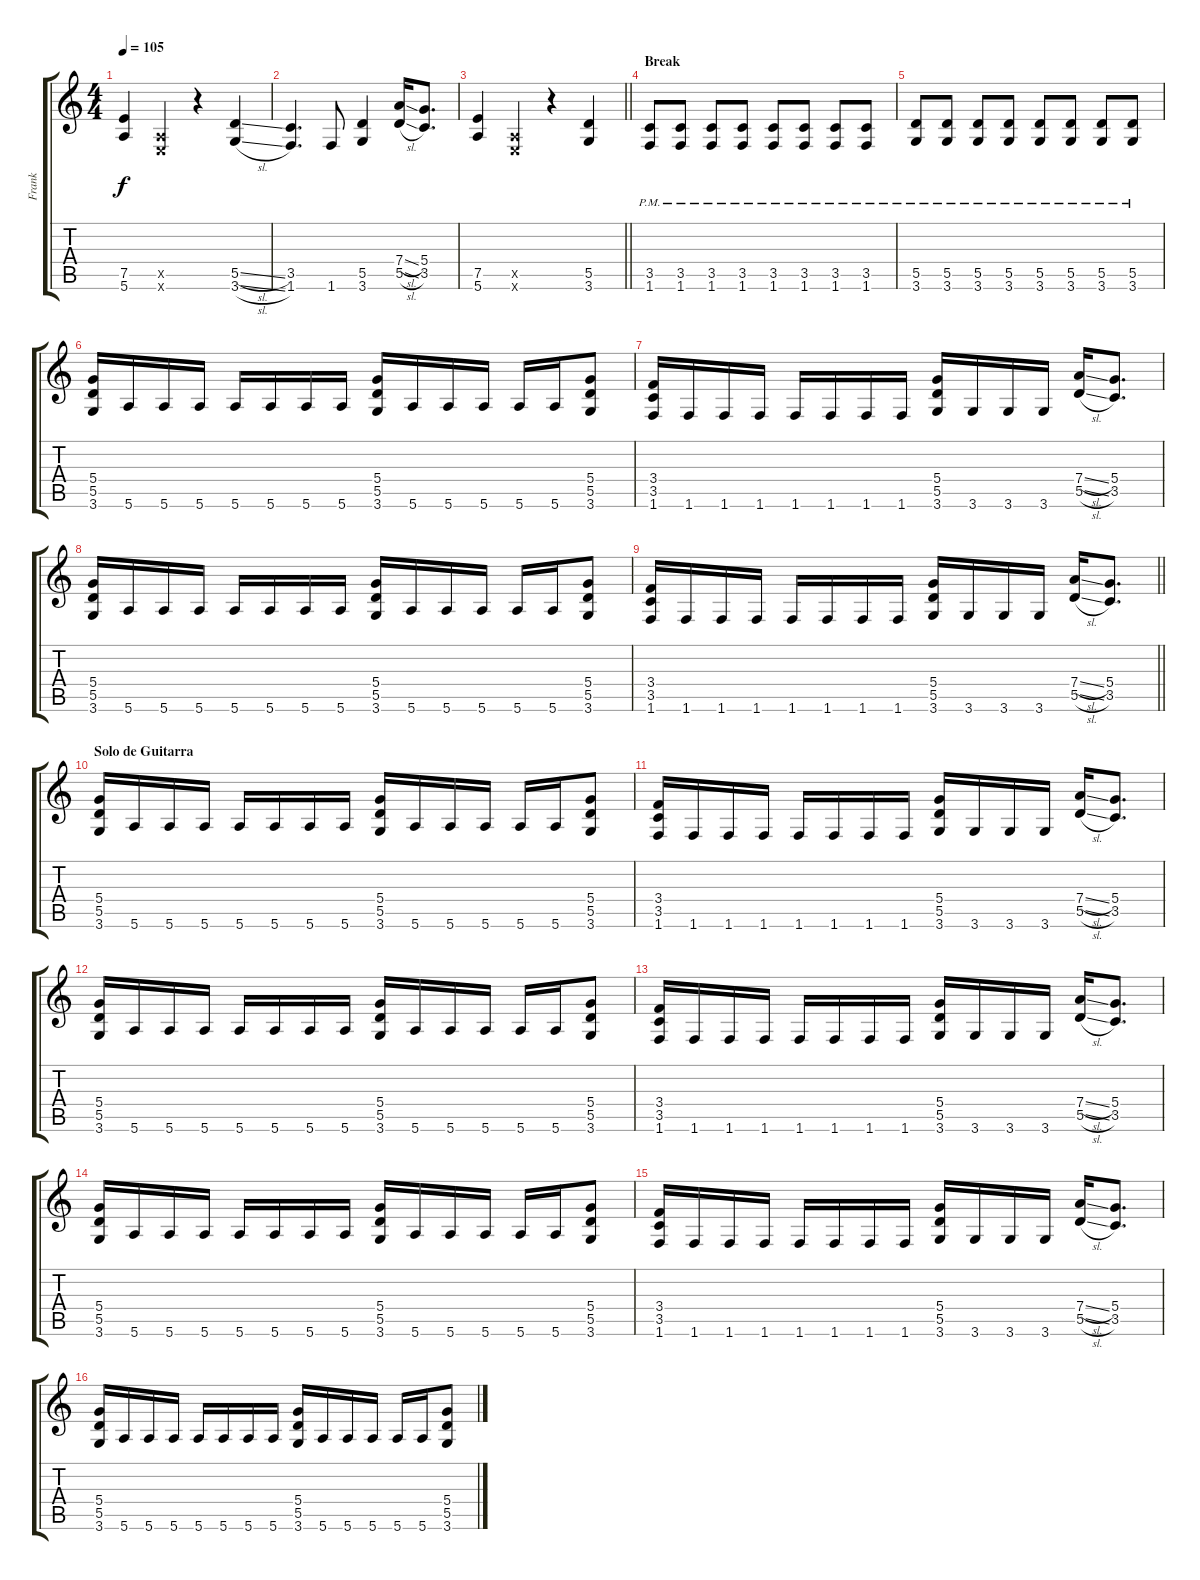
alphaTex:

\track ("Frank" "Frank") {instrument distortionguitar}
\staff {score tabs}
\tuning (E4 B3 G3 D3 A2 E2) {hide}
\ts (4 4)
\tempo 105
\clef g2
\ks c
(7.5 5.6).4{dy f} (0.5{x} 0.6{x}).4 r.4 (5.5{sl} 3.6{sl}).4 |
(3.5 1.6).4{d} 1.6.8 (5.5 3.6).4 (7.4{sl} 5.5{sl}).16 (5.4 3.5).8{d} |
\barLineRight lightlight
(7.5 5.6).4 (0.5{x} 0.6{x}).4 r.4 (5.5 3.6).4 |
\section ("" "Break")
(3.5{pm} 1.6{pm}).8 (3.5{pm} 1.6{pm}).8 (3.5{pm} 1.6{pm}).8 (3.5{pm} 1.6{pm}).8 (3.5{pm} 1.6{pm}).8 (3.5{pm} 1.6{pm}).8 (3.5{pm} 1.6{pm}).8 (3.5{pm} 1.6{pm}).8 |
(5.5{pm} 3.6{pm}).8 (5.5{pm} 3.6{pm}).8 (5.5{pm} 3.6{pm}).8 (5.5{pm} 3.6{pm}).8 (5.5{pm} 3.6{pm}).8 (5.5{pm} 3.6{pm}).8 (5.5{pm} 3.6{pm}).8 (5.5{pm} 3.6{pm}).8 |
(5.4 5.5 3.6).16 5.6.16 5.6.16 5.6.16 5.6.16 5.6.16 5.6.16 5.6.16 (5.4 5.5 3.6).16 5.6.16 5.6.16 5.6.16 5.6.16 5.6.16 (5.4 5.5 3.6).8 |
(3.4 3.5 1.6).16 1.6.16 1.6.16 1.6.16 1.6.16 1.6.16 1.6.16 1.6.16 (5.4 5.5 3.6).16 3.6.16 3.6.16 3.6.16 (7.4{sl} 5.5{sl}).16 (5.4 3.5).8{d} |
(5.4 5.5 3.6).16 5.6.16 5.6.16 5.6.16 5.6.16 5.6.16 5.6.16 5.6.16 (5.4 5.5 3.6).16 5.6.16 5.6.16 5.6.16 5.6.16 5.6.16 (5.4 5.5 3.6).8 |
\barLineRight lightlight
(3.4 3.5 1.6).16 1.6.16 1.6.16 1.6.16 1.6.16 1.6.16 1.6.16 1.6.16 (5.4 5.5 3.6).16 3.6.16 3.6.16 3.6.16 (7.4{sl} 5.5{sl}).16 (5.4 3.5).8{d} |
\section ("" "Solo de Guitarra")
(5.4 5.5 3.6).16 5.6.16 5.6.16 5.6.16 5.6.16 5.6.16 5.6.16 5.6.16 (5.4 5.5 3.6).16 5.6.16 5.6.16 5.6.16 5.6.16 5.6.16 (5.4 5.5 3.6).8 |
(3.4 3.5 1.6).16 1.6.16 1.6.16 1.6.16 1.6.16 1.6.16 1.6.16 1.6.16 (5.4 5.5 3.6).16 3.6.16 3.6.16 3.6.16 (7.4{sl} 5.5{sl}).16 (5.4 3.5).8{d} |
(5.4 5.5 3.6).16 5.6.16 5.6.16 5.6.16 5.6.16 5.6.16 5.6.16 5.6.16 (5.4 5.5 3.6).16 5.6.16 5.6.16 5.6.16 5.6.16 5.6.16 (5.4 5.5 3.6).8 |
(3.4 3.5 1.6).16 1.6.16 1.6.16 1.6.16 1.6.16 1.6.16 1.6.16 1.6.16 (5.4 5.5 3.6).16 3.6.16 3.6.16 3.6.16 (7.4{sl} 5.5{sl}).16 (5.4 3.5).8{d} |
(5.4 5.5 3.6).16 5.6.16 5.6.16 5.6.16 5.6.16 5.6.16 5.6.16 5.6.16 (5.4 5.5 3.6).16 5.6.16 5.6.16 5.6.16 5.6.16 5.6.16 (5.4 5.5 3.6).8 |
(3.4 3.5 1.6).16 1.6.16 1.6.16 1.6.16 1.6.16 1.6.16 1.6.16 1.6.16 (5.4 5.5 3.6).16 3.6.16 3.6.16 3.6.16 (7.4{sl} 5.5{sl}).16 (5.4 3.5).8{d} |
(5.4 5.5 3.6).16 5.6.16 5.6.16 5.6.16 5.6.16 5.6.16 5.6.16 5.6.16 (5.4 5.5 3.6).16 5.6.16 5.6.16 5.6.16 5.6.16 5.6.16 (5.4 5.5 3.6).8
